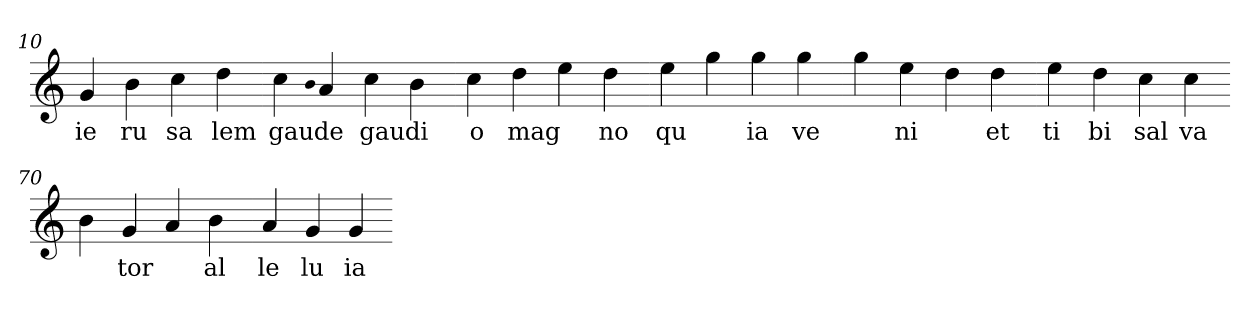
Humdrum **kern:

**kern	**text
*part1	*part1
*staff1	*staff1
*clefG2	*
=10.	=10.
4g	ie
4b	ru
4cc	sa
4dd	lem
=20.-	=20.-
4cc	gau
qqb	.
4a	de
4cc	gau
4b	di
=30.-	=30.-
4cc	o
4dd	mag
4ee	.
4dd	no
=40.-	=40.-
4ee	qu
4gg	.
4gg	ia
4gg	ve
=50.-	=50.-
4gg	.
4ee	ni
4dd	.
4dd	et
=60.-	=60.-
4ee	ti
4dd	bi
4cc	sal
4cc	va
=70.-	=70.-
4b	.
4g	tor
4a	.
4b	al
=80.-	=80.-
4a	le
4g	lu
4g	ia
=-	=-
*-	*-
